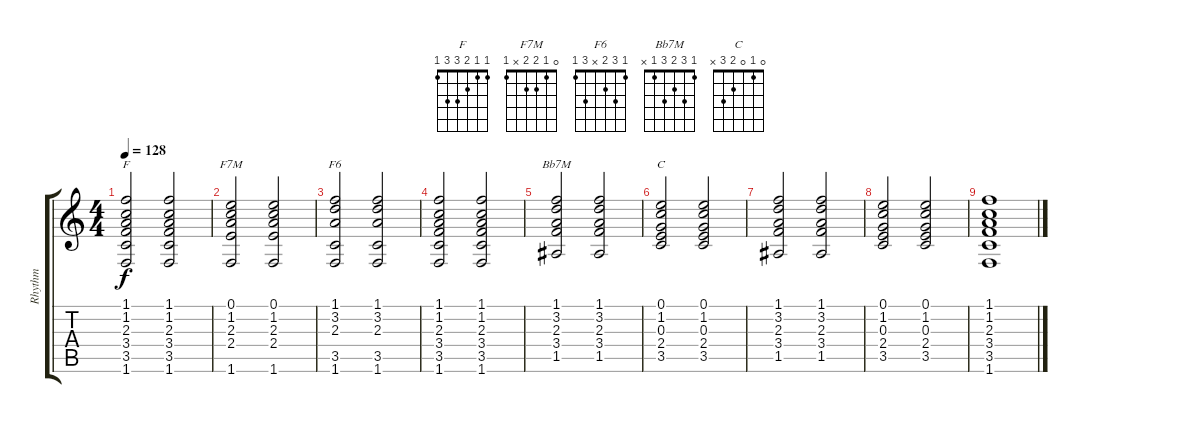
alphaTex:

\track ("Rhythm" "Rhythm") {instrument electricguitarclean}
\staff {score tabs}
\tuning (E4 B3 G3 D3 A2 E2) {hide}
\chord ("F" 1 1 2 3 3 1)
\chord ("F7M" 0 1 2 2 x 1)
\chord ("F6" 1 3 2 x 3 1)
\chord ("Bb7M" 1 3 2 3 1 x)
\chord ("C" 0 1 0 2 3 x)
\ts (4 4)
\tempo 128
\clef g2
\ks c
(1.1 1.2 2.3 3.4 3.5 1.6).2{ch "F" dy f} (1.1 1.2 2.3 3.4 3.5 1.6).2 |
(0.1 1.2 2.3 2.4 1.6).2{ch "F7M"} (0.1 1.2 2.3 2.4 1.6).2 |
(1.1 3.2 2.3 3.5 1.6).2{ch "F6"} (1.1 3.2 2.3 3.5 1.6).2 |
(1.1 1.2 2.3 3.4 3.5 1.6).2 (1.1 1.2 2.3 3.4 3.5 1.6).2 |
(1.1 3.2 2.3 3.4 1.5).2{ch "Bb7M"} (1.1 3.2 2.3 3.4 1.5).2 |
(0.1 1.2 0.3 2.4 3.5).2{ch "C"} (0.1 1.2 0.3 2.4 3.5).2 |
(1.1 3.2 2.3 3.4 1.5).2 (1.1 3.2 2.3 3.4 1.5).2 |
(0.1 1.2 0.3 2.4 3.5).2 (0.1 1.2 0.3 2.4 3.5).2 |
(1.1 1.2 2.3 3.4 3.5 1.6).1
